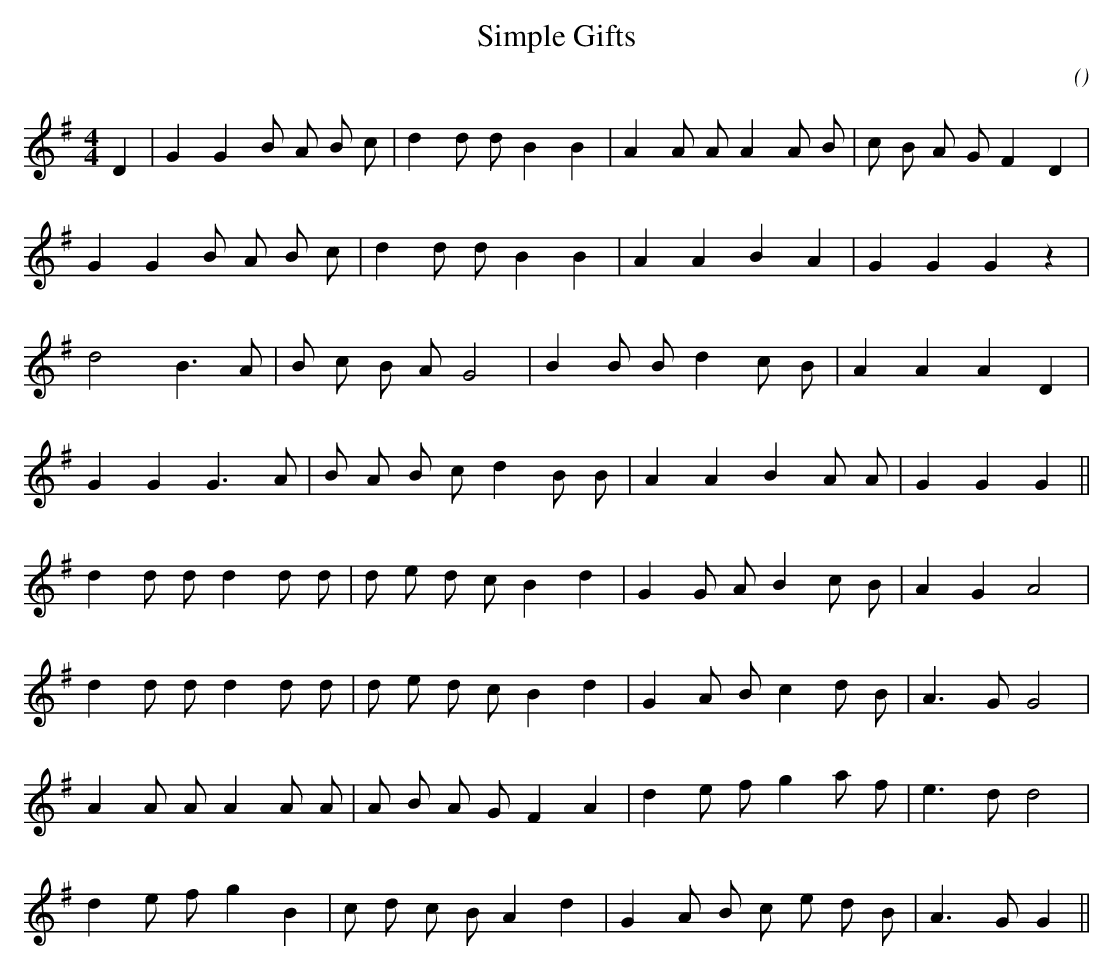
X:1
T: Simple Gifts
C:
O:
M:4/4
K:G
K:G
M:4/4
L:1/16
D4 |G4 G4 B2 A2 B2 c2 |d4 d2 d2 B4 B4 |A4 A2 A2 A4 A2 B2 |c2 B2 A2 G2 F4 D4 |
G4 G4 B2 A2 B2 c2 |d4 d2 d2 B4 B4 |A4 A4 B4 A4 |G4 G4 G4 z4 |
d8 B6 A2 |B2 c2 B2 A2 G8 |B4 B2 B2 d4 c2 B2 |A4 A4 A4 D4 |
G4 G4 G6 A2 |B2 A2 B2 c2 d4 B2 B2 |A4 A4 B4 A2 A2 |G4 G4 G4 ||
d4 d2 d2 d4 d2 d2 |d2 e2 d2 c2 B4 d4 |G4 G2 A2 B4 c2 B2 |A4 G4 A8 |
d4 d2 d2 d4 d2 d2 |d2 e2 d2 c2 B4 d4 |G4 A2 B2 c4 d2 B2 |A6 G2 G8 |
A4 A2 A2 A4 A2 A2 |A2 B2 A2 G2 F4 A4 |d4 e2 f2 g4 a2 f2 |e6 d2 d8 |
d4 e2 f2 g4 B4 |c2 d2 c2 B2 A4 d4 |G4 A2 B2 c2 e2 d2 B2 |A6 G2 G4 ||
